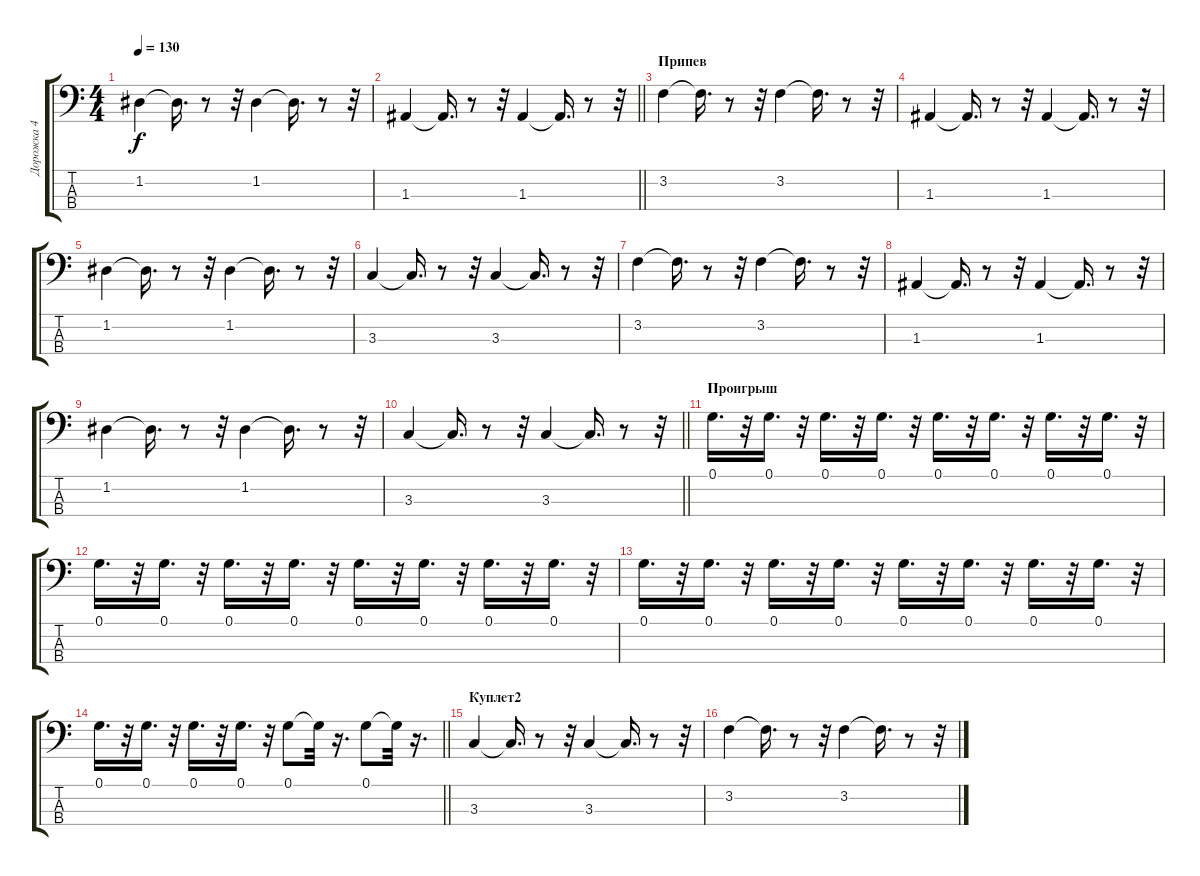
\track ("Дорожка 4" "Дорожка 4") {instrument electricbassfinger}
\staff {score tabs}
\tuning (G2 D2 A1 E1) {hide}
\ts (4 4)
\tempo 130
\clef f4
\ks c
1.2.4{dy f} 1.2{t}.16{d} r.8 r.32 1.2.4 1.2{t}.16{d} r.8 r.32 |
\barLineRight lightlight
1.3.4 1.3{t}.16{d} r.8 r.32 1.3.4 1.3{t}.16{d} r.8 r.32 |
\section ("" "Припев")
3.2.4 3.2{t}.16{d} r.8 r.32 3.2.4 3.2{t}.16{d} r.8 r.32 |
1.3.4 1.3{t}.16{d} r.8 r.32 1.3.4 1.3{t}.16{d} r.8 r.32 |
1.2.4 1.2{t}.16{d} r.8 r.32 1.2.4 1.2{t}.16{d} r.8 r.32 |
3.3.4 3.3{t}.16{d} r.8 r.32 3.3.4 3.3{t}.16{d} r.8 r.32 |
3.2.4 3.2{t}.16{d} r.8 r.32 3.2.4 3.2{t}.16{d} r.8 r.32 |
1.3.4 1.3{t}.16{d} r.8 r.32 1.3.4 1.3{t}.16{d} r.8 r.32 |
1.2.4 1.2{t}.16{d} r.8 r.32 1.2.4 1.2{t}.16{d} r.8 r.32 |
\barLineRight lightlight
3.3.4 3.3{t}.16{d} r.8 r.32 3.3.4 3.3{t}.16{d} r.8 r.32 |
\section ("" "Проигрыш")
0.1.16{d} r.32 0.1.16{d} r.32 0.1.16{d} r.32 0.1.16{d} r.32 0.1.16{d} r.32 0.1.16{d} r.32 0.1.16{d} r.32 0.1.16{d} r.32 |
0.1.16{d} r.32 0.1.16{d} r.32 0.1.16{d} r.32 0.1.16{d} r.32 0.1.16{d} r.32 0.1.16{d} r.32 0.1.16{d} r.32 0.1.16{d} r.32 |
0.1.16{d} r.32 0.1.16{d} r.32 0.1.16{d} r.32 0.1.16{d} r.32 0.1.16{d} r.32 0.1.16{d} r.32 0.1.16{d} r.32 0.1.16{d} r.32 |
\barLineRight lightlight
0.1.16{d} r.32 0.1.16{d} r.32 0.1.16{d} r.32 0.1.16{d} r.32 0.1.8 0.1{t}.32 r.16{d} 0.1.8 0.1{t}.32 r.16{d} |
\section ("" "Куплет2")
3.3.4 3.3{t}.16{d} r.8 r.32 3.3.4 3.3{t}.16{d} r.8 r.32 |
3.2.4 3.2{t}.16{d} r.8 r.32 3.2.4 3.2{t}.16{d} r.8 r.32
